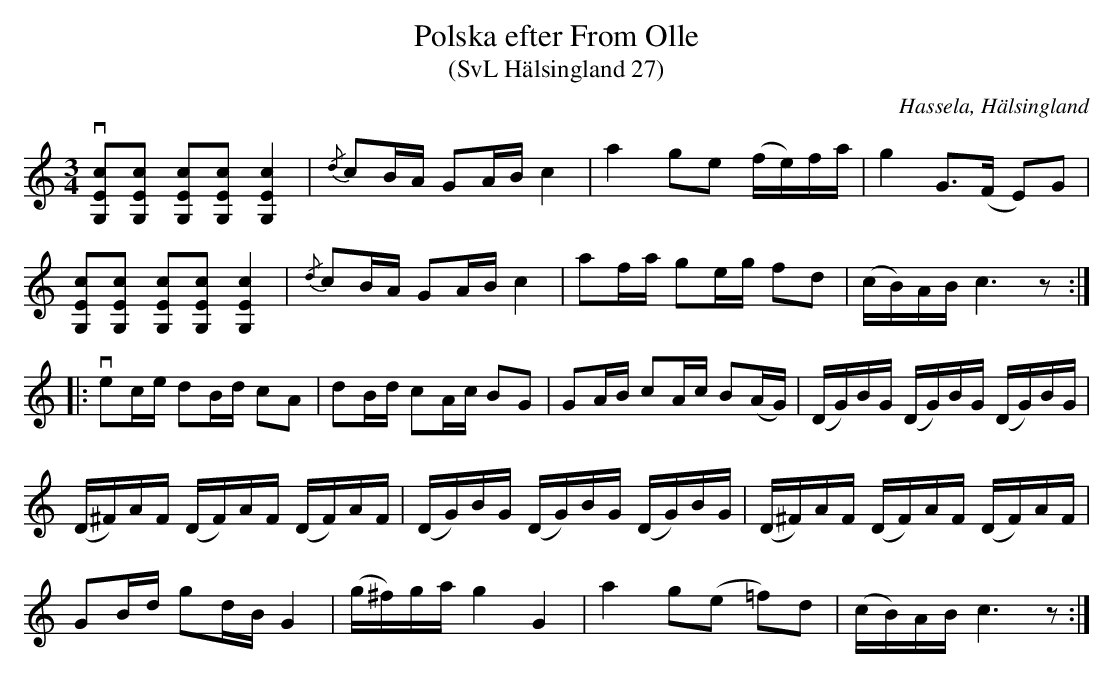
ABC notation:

X:1
T:Polska efter From Olle
T:(SvL Hälsingland 27)
O:Hassela, Hälsingland
M:3/4
L:1/8
K:C
v[cEG,][cEG,] [cEG,][cEG,] [cEG,]2|{/d}cB/A/ GA/B/ c2|a2 ge (f/e/)f/a/|g2 G(>F E)G|
[cEG,][cEG,] [cEG,][cEG,] [cEG,]2|{/d}cB/A/ GA/B/ c2|af/a/ ge/g/ fd|(c/B/)A/B/ c3z:|
|:vec/e/ dB/d/ cA|dB/d/ cA/c/ BG|GA/B/ cA/c/ B(A/G/)|(D/G/)B/G/ (D/G/)B/G/ (D/G/)B/G/|
(D/^F/)A/F/ (D/F/)A/F/ (D/F/)A/F/|(D/G/)B/G/ (D/G/)B/G/ (D/G/)B/G/|(D/^F/)A/F/ (D/F/)A/F/ (D/F/)A/F/|
GB/d/ gd/B/ G2|(g/^f/)g/a/ g2 G2|a2 g(e =f)d|(c/B/)A/B/ c3 z:|
